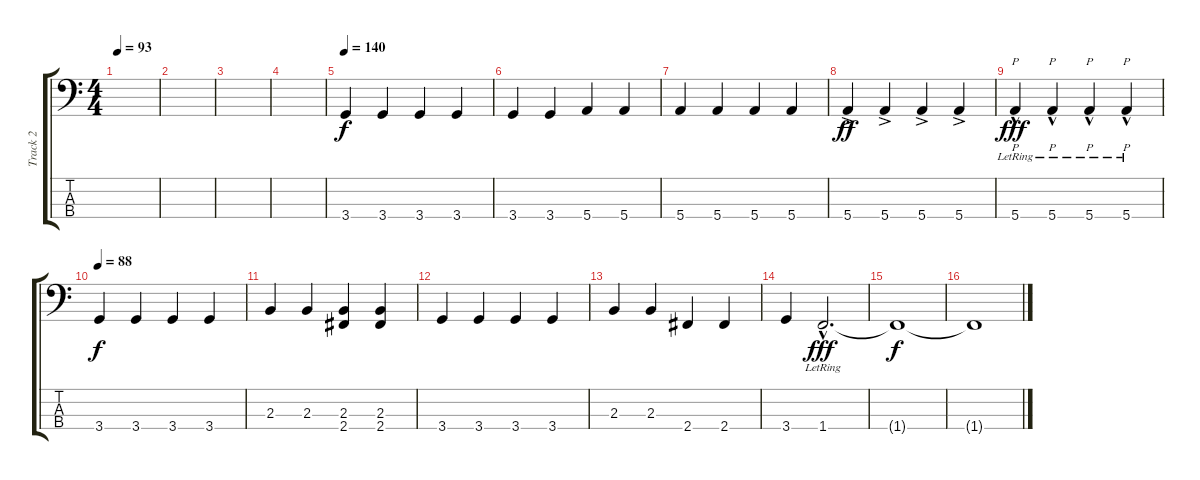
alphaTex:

\track ("Track 2" "Track 2") {instrument electricbassfinger}
\staff {score tabs}
\tuning (G2 D2 A1 E1) {hide}
\ts (4 4)
\tempo 93
\clef f4
\ks c
|
|
|
|
\tempo 140
3.4.4 3.4.4 3.4.4 3.4.4 |
3.4.4 3.4.4 5.4.4 5.4.4 |
5.4.4 5.4.4 5.4.4 5.4.4 |
5.4{ac}.4{dy ff} 5.4{ac}.4 5.4{ac}.4 5.4{ac}.4 |
5.4{hac lr}.4{p dy fff} 5.4{hac lr}.4{p} 5.4{hac lr}.4{p} 5.4{hac lr}.4{p} |
\tempo 88
3.4.4{dy f} 3.4.4 3.4.4 3.4.4 |
2.3.4 2.3.4 (2.3 2.4).4 (2.3 2.4).4 |
3.4.4 3.4.4 3.4.4 3.4.4 |
2.3.4 2.3.4 2.4.4 2.4.4 |
3.4.4 1.4{hac lr}.2{d dy fff} |
1.4{t}.1{dy f} |
1.4{t}.1
